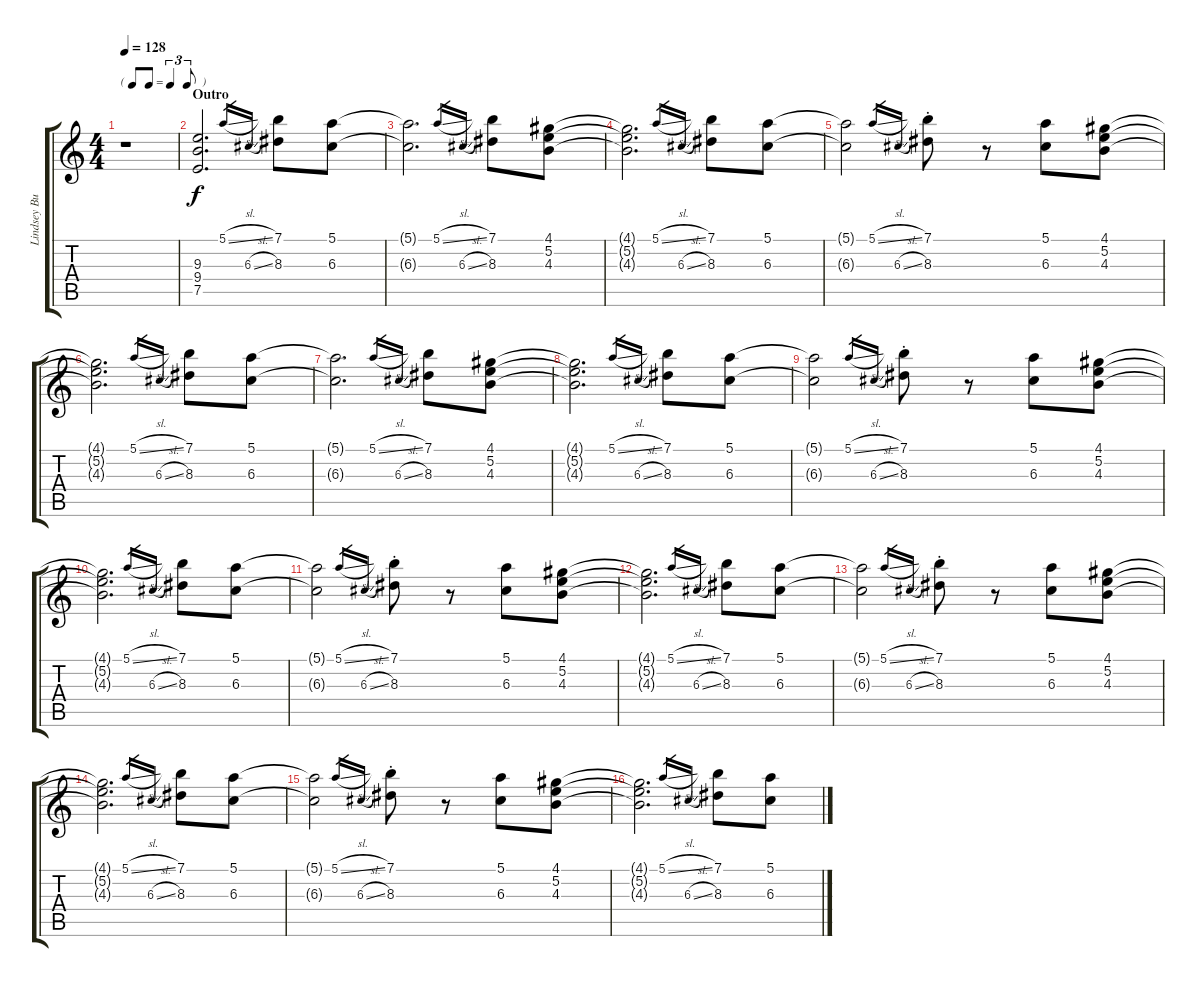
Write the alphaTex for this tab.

\track ("Lindsey Buckingham - Rhythm Guitar" "Lindsey Bu") {instrument overdrivenguitar}
\staff {score tabs}
\tuning (E4 B3 G3 D3 A2 E2) {hide}
\ts (4 4)
\tf triplet8th
\tempo 128
\clef g2
\ks c
r.1{dy f} |
\section ("" "Outro")
(9.3 9.4 7.5).2{d} 5.1{sl}.16{gr} 6.3{sl}.16{gr} (7.1 8.3).8 (5.1 6.3).8 |
(5.1{t} 6.3{t}).2{d} 5.1{sl}.16{gr} 6.3{sl}.16{gr} (7.1 8.3).8 (4.1 5.2 4.3).8 |
(4.1{t} 5.2{t} 4.3{t}).2{d} 5.1{sl}.16{gr} 6.3{sl}.16{gr} (7.1 8.3).8 (5.1 6.3).8 |
(5.1{t} 6.3{t}).2 5.1{sl}.16{gr} 6.3{sl}.16{gr} (7.1{st} 8.3{st}).8 r.8 (5.1 6.3).8 (4.1 5.2 4.3).8 |
(4.1{t} 5.2{t} 4.3{t}).2{d} 5.1{sl}.16{gr} 6.3{sl}.16{gr} (7.1 8.3).8 (5.1 6.3).8 |
(5.1{t} 6.3{t}).2{d} 5.1{sl}.16{gr} 6.3{sl}.16{gr} (7.1 8.3).8 (4.1 5.2 4.3).8 |
(4.1{t} 5.2{t} 4.3{t}).2{d} 5.1{sl}.16{gr} 6.3{sl}.16{gr} (7.1 8.3).8 (5.1 6.3).8 |
(5.1{t} 6.3{t}).2 5.1{sl}.16{gr} 6.3{sl}.16{gr} (7.1{st} 8.3{st}).8 r.8 (5.1 6.3).8 (4.1 5.2 4.3).8 |
(4.1{t} 5.2{t} 4.3{t}).2{d} 5.1{sl}.16{gr} 6.3{sl}.16{gr} (7.1 8.3).8 (5.1 6.3).8 |
(5.1{t} 6.3{t}).2 5.1{sl}.16{gr} 6.3{sl}.16{gr} (7.1{st} 8.3{st}).8 r.8 (5.1 6.3).8 (4.1 5.2 4.3).8 |
(4.1{t} 5.2{t} 4.3{t}).2{d} 5.1{sl}.16{gr} 6.3{sl}.16{gr} (7.1 8.3).8 (5.1 6.3).8 |
(5.1{t} 6.3{t}).2 5.1{sl}.16{gr} 6.3{sl}.16{gr} (7.1{st} 8.3{st}).8 r.8 (5.1 6.3).8 (4.1 5.2 4.3).8 |
(4.1{t} 5.2{t} 4.3{t}).2{d} 5.1{sl}.16{gr} 6.3{sl}.16{gr} (7.1 8.3).8 (5.1 6.3).8 |
(5.1{t} 6.3{t}).2 5.1{sl}.16{gr} 6.3{sl}.16{gr} (7.1{st} 8.3{st}).8 r.8 (5.1 6.3).8 (4.1 5.2 4.3).8 |
(4.1{t} 5.2{t} 4.3{t}).2{d} 5.1{sl}.16{gr} 6.3{sl}.16{gr} (7.1 8.3).8 (5.1 6.3).8
